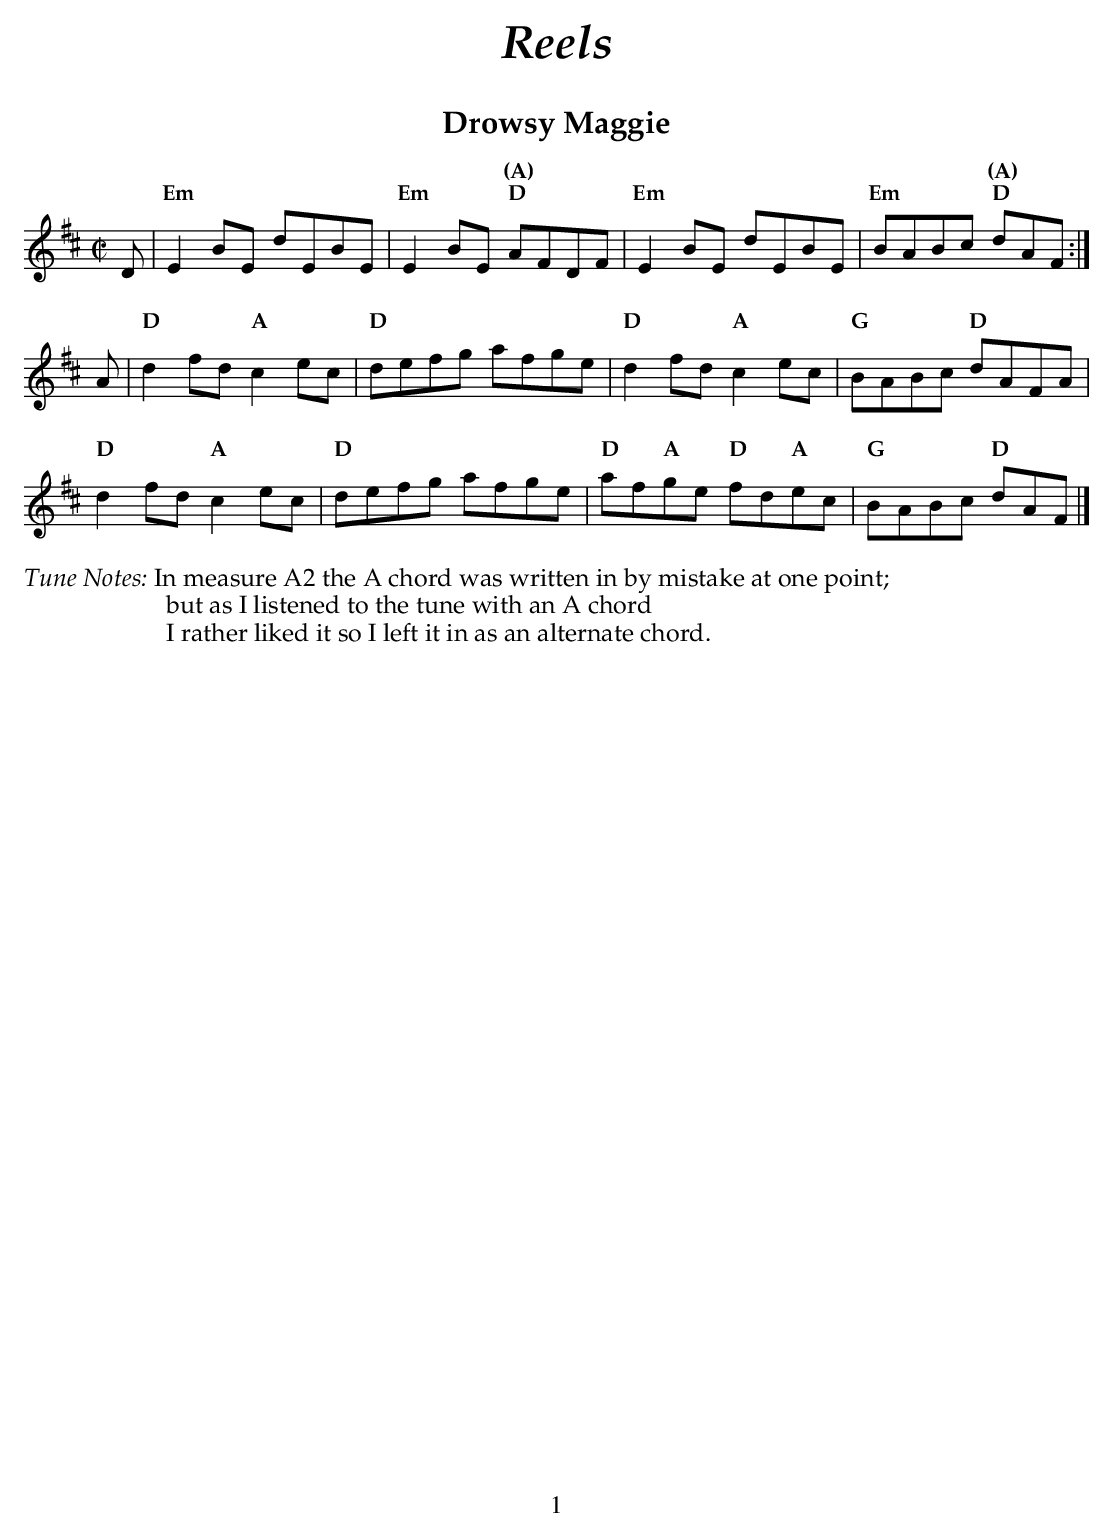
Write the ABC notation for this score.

X:1
T:Drowsy Maggie
M:C|
L:1/8
K:Edor
D | "Em" E2BE     dEBE | "Em" E2BE "(A)""D" AFDF | "Em" E2BE       dEBE    | "Em" BABc "(A)""D" dAF :|
A | "D"  d2fd "A" c2ec | "D"  defg     afge      | "D" d2fd "A"    c2ec    | "G"  BABc "D" dAFA |
    "D"  d2fd "A" c2ec | "D"  defg     afge      | "D" af"A"ge "D" fd"A"ec | "G"  BABc "D" dAF |]
